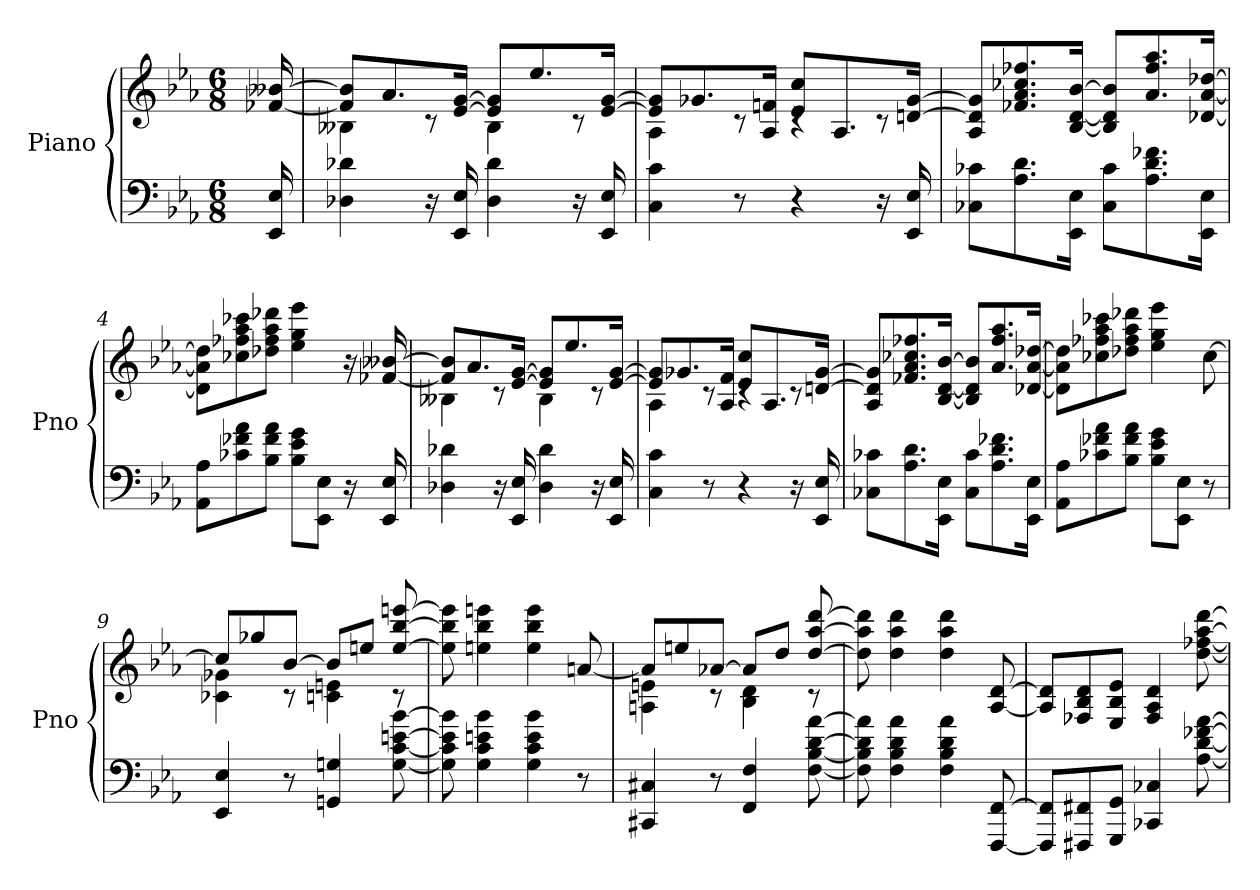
**kern	**kern
*part1	*part1
*staff2	*staff1
*I"Piano	*
*I'Pno	*
*clefF4	*clefG2
*k[b-e-a-]	*k[b-e-a-]
*E-:	*E-:
*M6/8	*M6/8
=	=
16EE- 16E-	[16f-X [16b--X
=1	=1
*	*^
4D-X 4d-X	8f-] 8b--]L	4B--X
.	8.a-	.
16r	.	8rc
16EE- 16E-	[16e- [16gJk	.
4D- 4d-	8e-] 8g]L	4B--
.	8.ee-	.
16r	.	8rc
16EE- 16E-	[16e- [16gJk	.
=2	=2	=2
4C 4c	8e-] 8g]L	4A-
.	8.g-X	.
8r	.	8rc
.	16A- 16fnJk	.
4r	8e- 8ccL	4rc
.	8.A-	.
16r	.	8rc
16EE- 16E-	[16dn [16g-Jk	.
*	*v	*v
=3	=3
8C-X 8c-XL	8A- 8d] 8g-]L
8.A- 8.d	8.f-X 8.a- 8.cc-X 8.ff-X
16EE- 16E-Jk	[16B- [16d [16b-Jk
8C- 8c-L	8B-] 8d] 8b-]L
8.A- 8.d 8.f-X	8.a- 8.ff- 8.aa-
16EE- 16E-Jk	[16d-X [16a- [16dd-XJk
=4	=4
8AA- 8A-L	8d-] 8a-] 8dd-]L
8c-X 8f-X 8a-	8cc-X 8ff-X 8aa- 8ccc-X
8B- 8f- 8a-J	8dd-X 8ff- 8aa- 8ddd-XJ
8B- 8e- 8gL	4ee- 4gg 4eee-
8EE- 8E-J	.
16r	16r
16EE- 16E-	[16f-X [16b--X
=5	=5
*	*^
4D-X 4d-X	8f-] 8b--]L	4B--X
.	8.a-	.
16r	.	8rc
16EE- 16E-	[16e- [16gJk	.
4D- 4d-	8e-] 8g]L	4B--
.	8.ee-	.
16r	.	8rc
16EE- 16E-	[16e- [16gJk	.
=6	=6	=6
4C 4c	8e-] 8g]L	4A-
.	8.g-X	.
8r	.	8rc
.	16A- 16fJk	.
4r	8e- 8ccL	4rc
.	8.A-	.
16r	.	8rc
16EE- 16E-	[16dn [16g-Jk	.
*	*v	*v
=7	=7
8C-X 8c-XL	8A- 8d] 8g-]L
8.A- 8.d	8.f-X 8.a- 8.cc-X 8.ff-X
16EE- 16E-Jk	[16B- [16d [16b-Jk
8C- 8c-L	8B-] 8d] 8b-]L
8.A- 8.d 8.f-X	8.a- 8.ff- 8.aa-
16EE- 16E-Jk	[16d-X [16a- [16dd-XJk
=8	=8
8AA- 8A-L	8d-] 8a-] 8dd-]L
8c-X 8f-X 8a-	8cc-X 8ff-X 8aa- 8ccc-X
8B- 8f- 8a-J	8dd-X 8ff- 8aa- 8ddd-XJ
8B- 8e- 8gL	4ee- 4gg 4eee-
8EE- 8E-J	.
8r	[8cc-
=9	=9
*	*^
4EE- 4E-	8cc-L]	4c-X 4g-X
.	8gg-X	.
8r	[8b-J	8rc
4GGn 4Gn	8b-L]	4cn 4en
.	8eenJ	.
[8G [8c [8en [8b-	[8ee [8bb- [8eeen	8rc
*	*v	*v
=10	=10
8G] 8c] 8e] 8b-]	8ee] 8bb-] 8eee]
4G 4c 4en 4b-	4een 4bb- 4eeen
4G 4c 4e 4b-	4ee 4bb- 4eee
8r	[8an
=11	=11
*	*^
4CC#X 4C#X	8aL]	4An 4en
.	8een	.
8r	[8a-XJ	8rc
4FF 4F	8a-L]	4B- 4d
.	8ddJ	.
[8F [8B- [8d [8a-	[8dd [8aa- [8ddd	8rc
*	*v	*v
=12	=12
8F] 8B-] 8d] 8a-]	8dd] 8aa-] 8ddd]
4F 4B- 4d 4a-	4dd 4aa- 4ddd
4F 4B- 4d 4a-	4dd 4aa- 4ddd
[8FFF [8FF	[8A- [8d
=13	=13
8FFF] 8FF]L	8A-] 8d]L
8FFF#X 8FF#X	8F-X 8B- 8d
8GGG 8GGJ	8E- 8B- 8e-J
4CC-X 4C-X	4F- 4A- 4d
[8A- [8d [8f-X [8a-	[8dd [8ff-X [8aa- [8ddd
=	=
*-	*-
